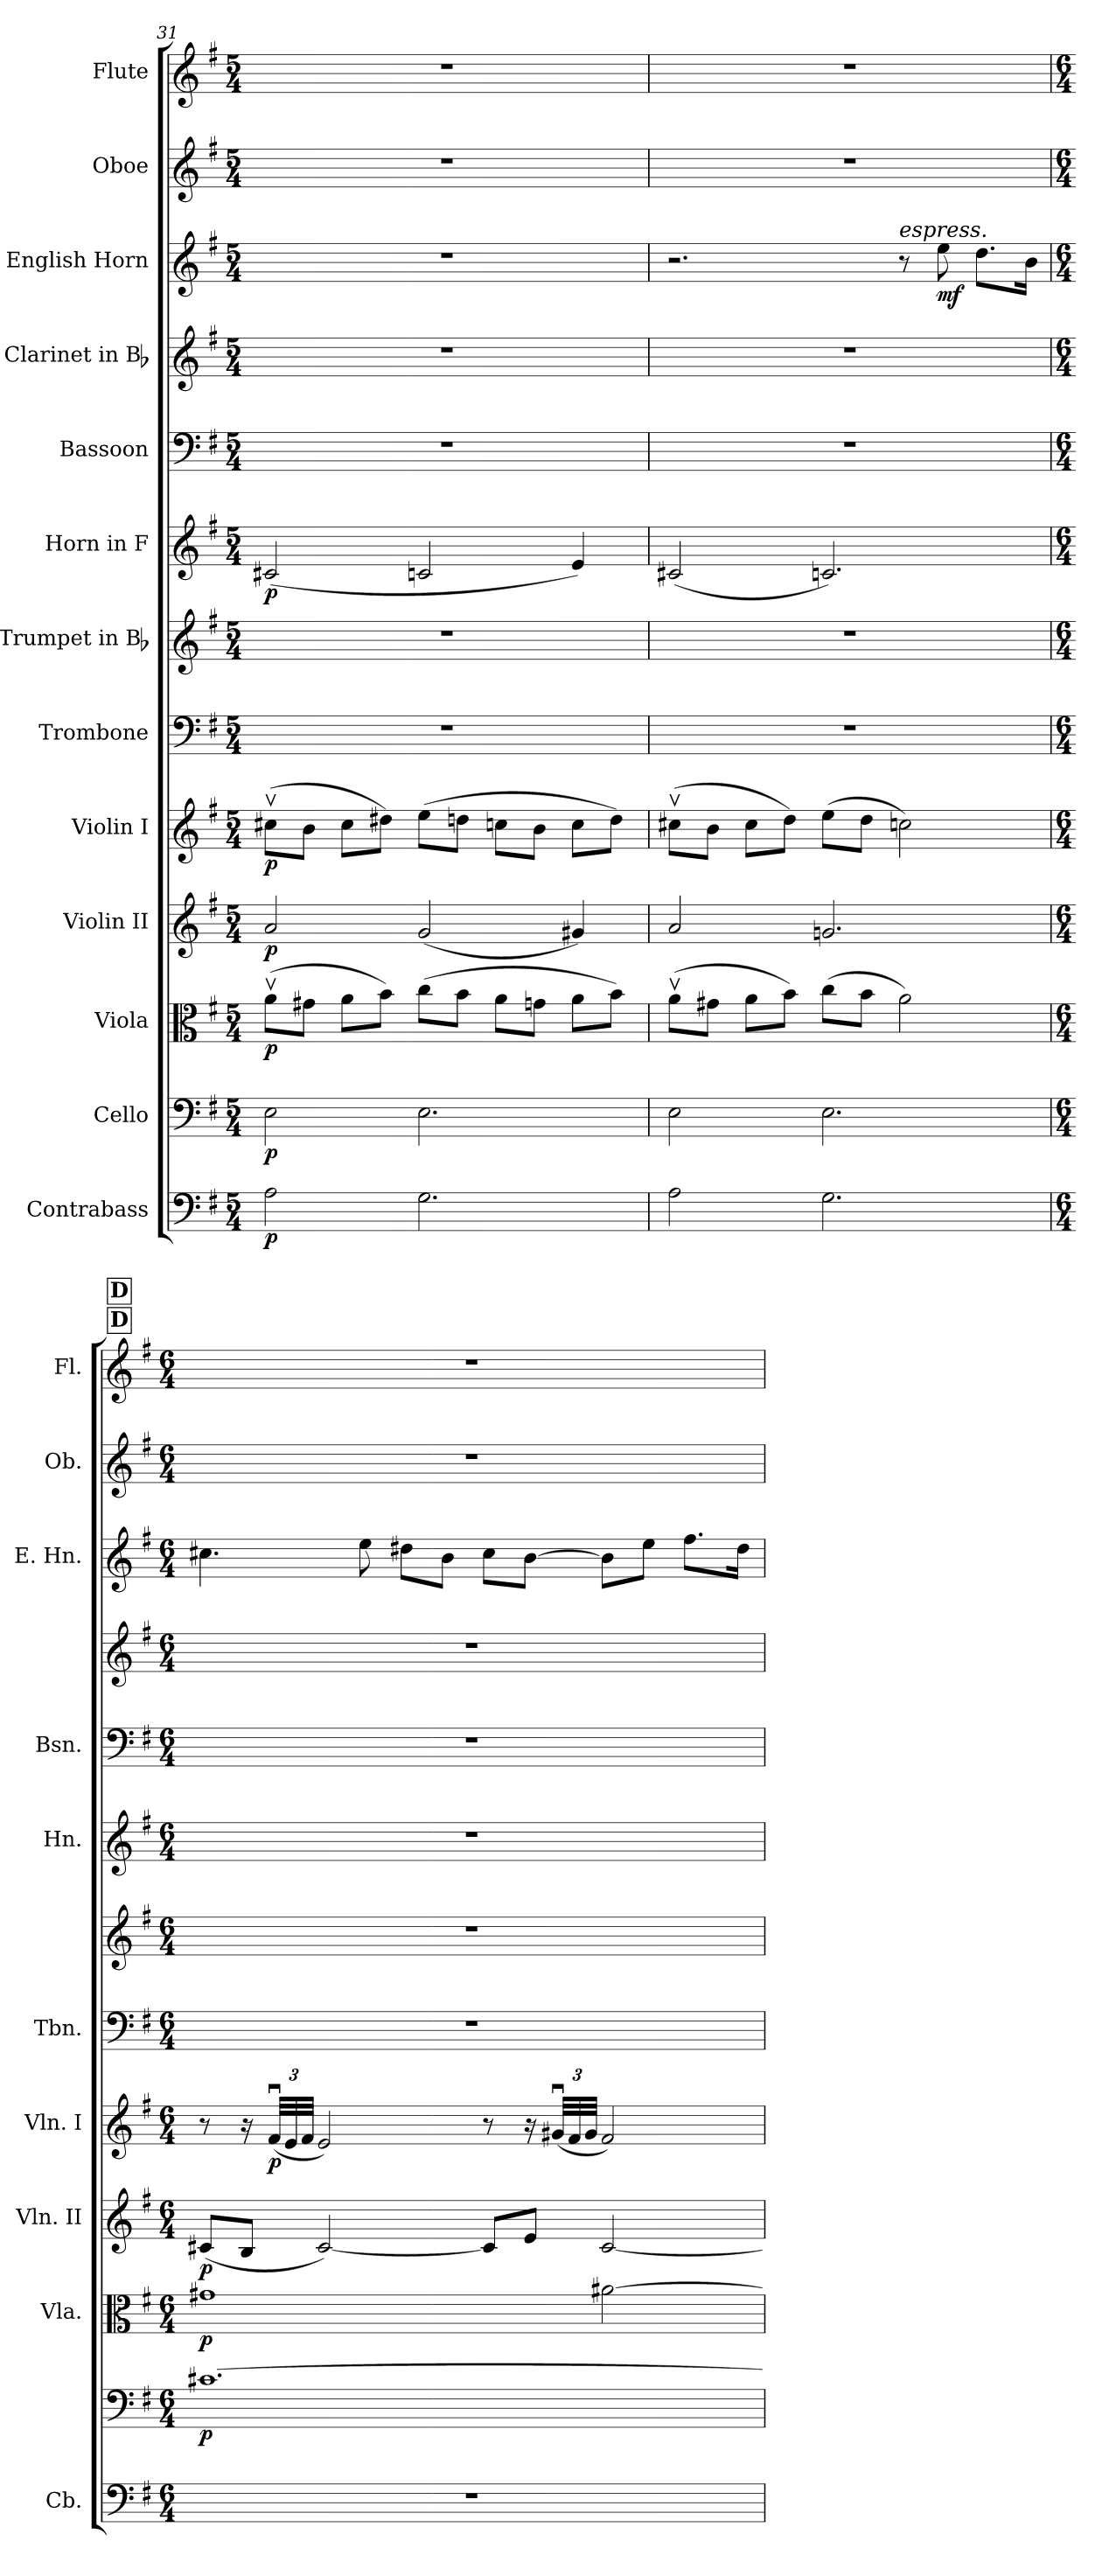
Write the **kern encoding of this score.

**kern	**dynam	**kern	**dynam	**kern	**dynam	**kern	**dynam	**kern	**dynam	**kern	**kern	**kern	**dynam	**kern	**kern	**kern	**dynam	**kern	**kern
*part13	*part13	*part12	*part12	*part11	*part11	*part10	*part10	*part9	*part9	*part8	*part7	*part6	*part6	*part5	*part4	*part3	*part3	*part2	*part1
*staff13	*staff13	*staff12	*staff12	*staff11	*staff11	*staff10	*staff10	*staff9	*staff9	*staff8	*staff7	*staff6	*staff6	*staff5	*staff4	*staff3	*staff3	*staff2	*staff1
*I"Contrabass	*	*I"Cello	*	*I"Viola	*	*I"Violin II	*	*I"Violin I	*	*I"Trombone	*I"Trumpet in Bb	*I"Horn in F	*	*I"Bassoon	*I"Clarinet in Bb	*I"English Horn	*	*I"Oboe	*I"Flute
*I'Cb.	*	*	*	*I'Vla.	*	*I'Vln. II	*	*I'Vln. I	*	*I'Tbn.	*	*I'Hn.	*	*I'Bsn.	*	*I'E. Hn.	*	*I'Ob.	*I'Fl.
*clefF4	*	*clefF4	*	*clefC3	*	*clefG2	*	*clefG2	*	*clefF4	*clefG2	*clefG2	*	*clefF4	*clefG2	*clefG2	*	*clefG2	*clefG2
*ITrd7c12	*	*	*	*	*	*	*	*	*	*	*	*	*	*	*	*	*	*	*
*k[f#]	*	*k[f#]	*	*k[f#]	*	*k[f#]	*	*k[f#]	*	*k[f#]	*k[f#]	*k[f#]	*	*k[f#]	*k[f#]	*k[f#]	*	*k[f#]	*k[f#]
*G:	*	*G:	*	*G:	*	*G:	*	*G:	*	*G:	*G:	*G:	*	*G:	*G:	*G:	*	*G:	*G:
*M5/4	*	*M5/4	*	*M5/4	*	*M5/4	*	*M5/4	*	*M5/4	*M5/4	*M5/4	*	*M5/4	*M5/4	*M5/4	*	*M5/4	*M5/4
=31	=31	=31	=31	=31	=31	=31	=31	=31	=31	=31	=31	=31	=31	=31	=31	=31	=31	=31	=31
!	!LO:DY:b	!	!LO:DY:b	!	!LO:DY:b	!	!LO:DY:b	!	!LO:DY:b	!	!	!	!LO:DY:b	!	!	!	!	!	!
2AA\	p	2E\	p	(>8av>\L	p	2a/	p	(>8cc#Xv>\L	p	4%5r	4%5r	(<2c#X/	p	4%5r	4%5r	4%5r	.	4%5r	4%5r
.	.	.	.	8g#X\J	.	.	.	8b\J	.	.	.	.	.	.	.	.	.	.	.
.	.	.	.	8a\L	.	.	.	8cc#\L	.	.	.	.	.	.	.	.	.	.	.
.	.	.	.	8b\J)	.	.	.	8dd#X\J)	.	.	.	.	.	.	.	.	.	.	.
2.GG\	.	2.E\	.	(>8cc\L	.	(<2g/	.	(>8ee\L	.	.	.	2cn/	.	.	.	.	.	.	.
.	.	.	.	8b\J	.	.	.	8ddn\J	.	.	.	.	.	.	.	.	.	.	.
.	.	.	.	8a\L	.	.	.	8ccn\L	.	.	.	.	.	.	.	.	.	.	.
.	.	.	.	8gn\J	.	.	.	8b\J	.	.	.	.	.	.	.	.	.	.	.
.	.	.	.	8a\L	.	4g#X/)	.	8cc\L	.	.	.	4e/)	.	.	.	.	.	.	.
.	.	.	.	8b\J)	.	.	.	8dd\J)	.	.	.	.	.	.	.	.	.	.	.
=32	=32	=32	=32	=32	=32	=32	=32	=32	=32	=32	=32	=32	=32	=32	=32	=32	=32	=32	=32
2AA\	.	2E\	.	(>8av>\L	.	2a/	.	(>8cc#Xv>\L	.	4%5r	4%5r	(<2c#X/	.	4%5r	4%5r	2.r	.	4%5r	4%5r
.	.	.	.	8g#X\J	.	.	.	8b\J	.	.	.	.	.	.	.	.	.	.	.
.	.	.	.	8a\L	.	.	.	8cc#\L	.	.	.	.	.	.	.	.	.	.	.
.	.	.	.	8b\J)	.	.	.	8dd\J)	.	.	.	.	.	.	.	.	.	.	.
2.GG\	.	2.E\	.	(>8cc\L	.	2.gn/	.	(>8ee\L	.	.	.	2.cn/)	.	.	.	.	.	.	.
.	.	.	.	8b\J	.	.	.	8dd\J	.	.	.	.	.	.	.	.	.	.	.
!	!	!	!	!	!	!	!	!	!	!	!	!	!	!	!	!LO:TX:a:i:t=espress.	!	!	!
.	.	.	.	2a\)	.	.	.	2ccn\)	.	.	.	.	.	.	.	8r	.	.	.
!	!	!	!	!	!	!	!	!	!	!	!	!	!	!	!	!	!LO:DY:b	!	!
.	.	.	.	.	.	.	.	.	.	.	.	.	.	.	.	8ee\	mf	.	.
.	.	.	.	.	.	.	.	.	.	.	.	.	.	.	.	8.dd\L	.	.	.
.	.	.	.	.	.	.	.	.	.	.	.	.	.	.	.	16b\Jk	.	.	.
!!LO:REH:place=s1:a:B:fs=8.8:t=D
!!LO:REH:place=s9:a:B:fs=8.8:t=D
=33	=33	=33	=33	=33	=33	=33	=33	=33	=33	=33	=33	=33	=33	=33	=33	=33	=33	=33	=33
*M6/4	*	*M6/4	*	*M6/4	*	*M6/4	*	*M6/4	*	*M6/4	*M6/4	*M6/4	*	*M6/4	*M6/4	*M6/4	*	*M6/4	*M6/4
!	!	!	!LO:DY:b	!	!LO:DY:b	!	!LO:DY:b	!	!	!	!	!	!	!	!	!	!	!	!
1.r	.	[1.c#X	p	1g#X	p	(<8c#X/L	p	8r	.	1.r	1.r	1.r	.	1.r	1.r	4.cc#X\	.	1.r	1.r
.	.	.	.	.	.	8B/J	.	16r	.	.	.	.	.	.	.	.	.	.	.
!	!	!	!	!	!	!	!	!	!LO:DY:b	!	!	!	!	!	!	!	!	!	!
.	.	.	.	.	.	.	.	(<48f#u>/LLL	p	.	.	.	.	.	.	.	.	.	.
.	.	.	.	.	.	.	.	48e/	.	.	.	.	.	.	.	.	.	.	.
.	.	.	.	.	.	.	.	48f#/JJJ	.	.	.	.	.	.	.	.	.	.	.
.	.	.	.	.	.	[2c#/)	.	2e/)	.	.	.	.	.	.	.	.	.	.	.
.	.	.	.	.	.	.	.	.	.	.	.	.	.	.	.	8ee\	.	.	.
.	.	.	.	.	.	.	.	.	.	.	.	.	.	.	.	8dd#X\L	.	.	.
.	.	.	.	.	.	.	.	.	.	.	.	.	.	.	.	8b\J	.	.	.
.	.	.	.	.	.	8c#/L]	.	8r	.	.	.	.	.	.	.	8cc#\L	.	.	.
.	.	.	.	.	.	8e/J	.	16r	.	.	.	.	.	.	.	[8b\J	.	.	.
.	.	.	.	.	.	.	.	(<48g#Xu>/LLL	.	.	.	.	.	.	.	.	.	.	.
.	.	.	.	.	.	.	.	48f#/	.	.	.	.	.	.	.	.	.	.	.
.	.	.	.	.	.	.	.	48g#/JJJ	.	.	.	.	.	.	.	.	.	.	.
.	.	.	.	[2a#X\	.	[2c#/	.	2f#/)	.	.	.	.	.	.	.	8b\L]	.	.	.
.	.	.	.	.	.	.	.	.	.	.	.	.	.	.	.	8ee\J	.	.	.
.	.	.	.	.	.	.	.	.	.	.	.	.	.	.	.	8.ff#\L	.	.	.
.	.	.	.	.	.	.	.	.	.	.	.	.	.	.	.	16dd#\Jk	.	.	.
=	=	=	=	=	=	=	=	=	=	=	=	=	=	=	=	=	=	=	=
*-	*-	*-	*-	*-	*-	*-	*-	*-	*-	*-	*-	*-	*-	*-	*-	*-	*-	*-	*-
